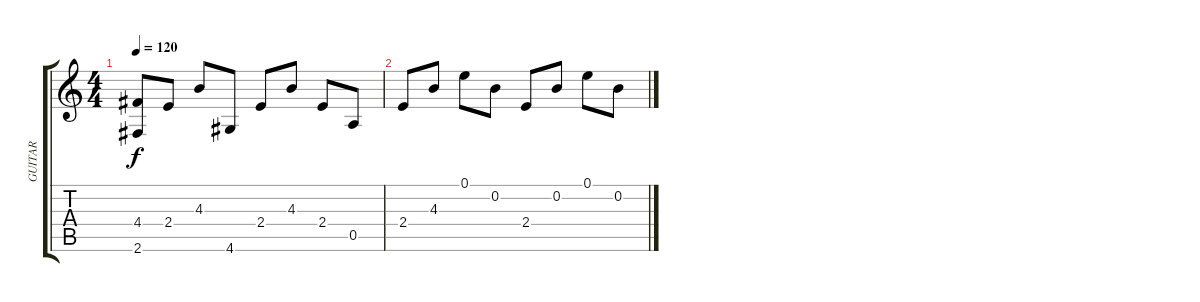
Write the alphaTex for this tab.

\track ("GUITAR" "GUITAR") {instrument overdrivenguitar}
\staff {score tabs}
\tuning (E4 B3 G3 D3 A2 E2) {hide}
\ts (4 4)
\tempo 120
\clef g2
\ks c
(4.4 2.6).8{dy f} 2.4.8 4.3.8 4.6.8 2.4.8 4.3.8 2.4.8 0.5.8 |
2.4.8 4.3.8 0.1.8 0.2.8 2.4.8 0.2.8 0.1.8 0.2.8
